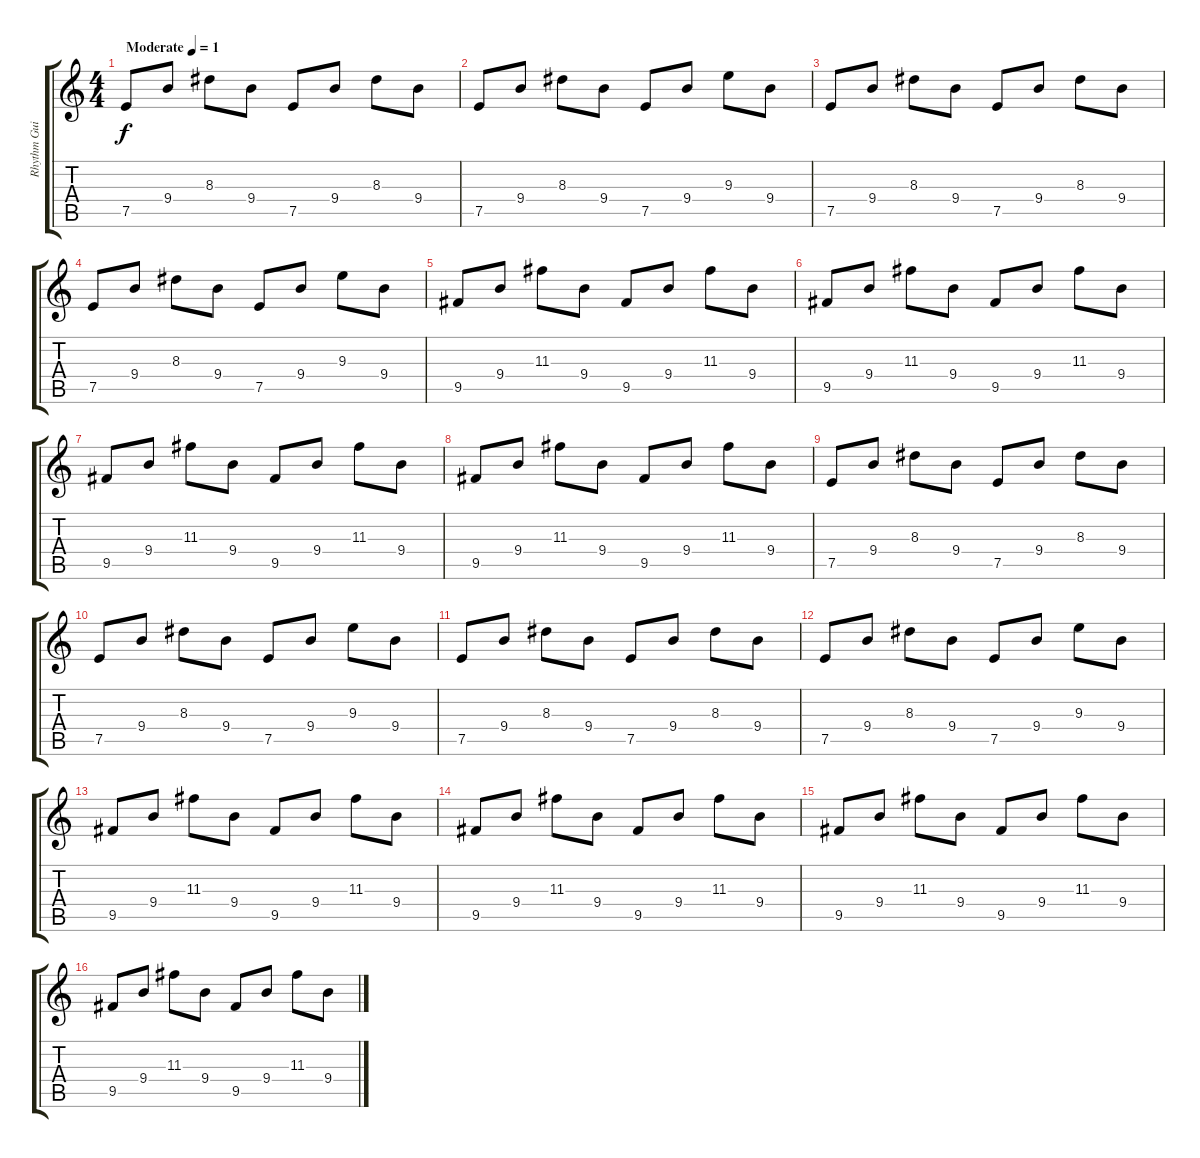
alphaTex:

\track ("Rhythm Guitar 1" "Rhythm Gui") {instrument electricguitarjazz}
\staff {score tabs}
\tuning (E4 B3 G3 D3 A2 D2) {hide}
\ts (4 4)
\tempo (1 "Moderate")
\clef g2
\ks c
7.5.8{dy f instrument electricguitarjazz} 9.4.8 8.3.8 9.4.8 7.5.8 9.4.8 8.3.8 9.4.8 |
7.5.8 9.4.8 8.3.8 9.4.8 7.5.8 9.4.8 9.3.8 9.4.8 |
7.5.8 9.4.8 8.3.8 9.4.8 7.5.8 9.4.8 8.3.8 9.4.8 |
7.5.8 9.4.8 8.3.8 9.4.8 7.5.8 9.4.8 9.3.8 9.4.8 |
9.5.8 9.4.8 11.3.8 9.4.8 9.5.8 9.4.8 11.3.8 9.4.8 |
9.5.8 9.4.8 11.3.8 9.4.8 9.5.8 9.4.8 11.3.8 9.4.8 |
9.5.8 9.4.8 11.3.8 9.4.8 9.5.8 9.4.8 11.3.8 9.4.8 |
9.5.8 9.4.8 11.3.8 9.4.8 9.5.8 9.4.8 11.3.8 9.4.8 |
7.5.8 9.4.8 8.3.8 9.4.8 7.5.8 9.4.8 8.3.8 9.4.8 |
7.5.8 9.4.8 8.3.8 9.4.8 7.5.8 9.4.8 9.3.8 9.4.8 |
7.5.8 9.4.8 8.3.8 9.4.8 7.5.8 9.4.8 8.3.8 9.4.8 |
7.5.8 9.4.8 8.3.8 9.4.8 7.5.8 9.4.8 9.3.8 9.4.8 |
9.5.8 9.4.8 11.3.8 9.4.8 9.5.8 9.4.8 11.3.8 9.4.8 |
9.5.8 9.4.8 11.3.8 9.4.8 9.5.8 9.4.8 11.3.8 9.4.8 |
9.5.8 9.4.8 11.3.8 9.4.8 9.5.8 9.4.8 11.3.8 9.4.8 |
9.5.8 9.4.8 11.3.8 9.4.8 9.5.8 9.4.8 11.3.8 9.4.8
